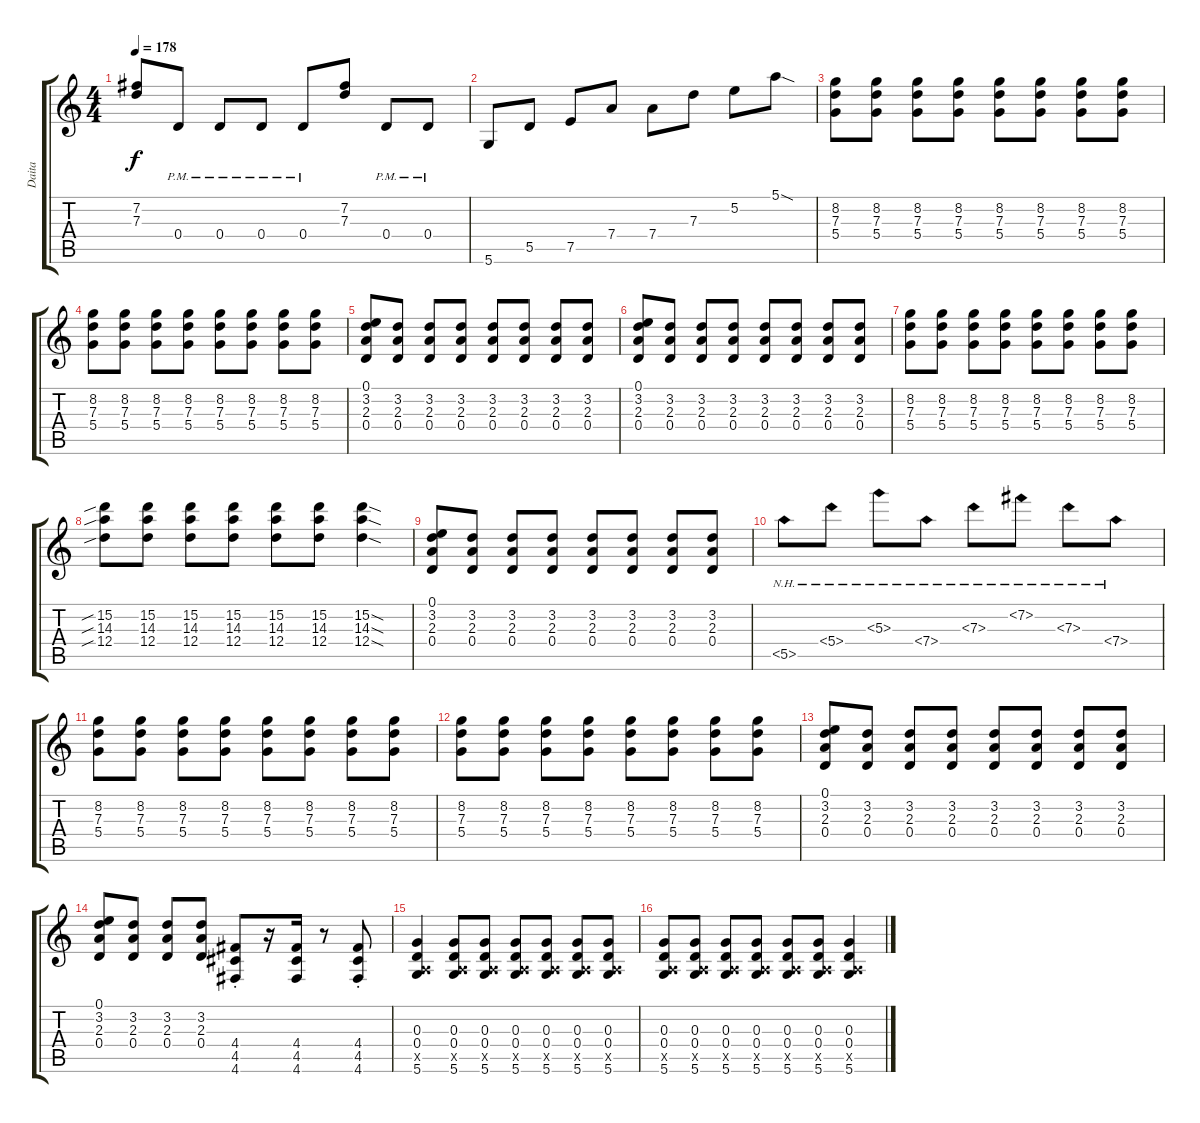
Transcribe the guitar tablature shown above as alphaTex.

\track ("Daita" "Daita") {instrument distortionguitar}
\staff {score tabs}
\tuning (E4 B3 G3 D3 A2 D2) {hide}
\ts (4 4)
\tempo 178
\clef g2
\ks c
(7.2 7.3).8{dy f} 0.4{pm}.8 0.4{pm}.8 0.4{pm}.8 0.4{pm}.8 (7.2 7.3).8 0.4{pm}.8 0.4{pm}.8 |
5.6.8 5.5.8 7.5.8 7.4.8 7.4.8 7.3.8 5.2.8 5.1{sod}.8 |
(8.2 7.3 5.4).8 (8.2 7.3 5.4).8 (8.2 7.3 5.4).8 (8.2 7.3 5.4).8 (8.2 7.3 5.4).8 (8.2 7.3 5.4).8 (8.2 7.3 5.4).8 (8.2 7.3 5.4).8 |
(8.2 7.3 5.4).8 (8.2 7.3 5.4).8 (8.2 7.3 5.4).8 (8.2 7.3 5.4).8 (8.2 7.3 5.4).8 (8.2 7.3 5.4).8 (8.2 7.3 5.4).8 (8.2 7.3 5.4).8 |
(0.1 3.2 2.3 0.4).8 (3.2 2.3 0.4).8 (3.2 2.3 0.4).8 (3.2 2.3 0.4).8 (3.2 2.3 0.4).8 (3.2 2.3 0.4).8 (3.2 2.3 0.4).8 (3.2 2.3 0.4).8 |
(0.1 3.2 2.3 0.4).8 (3.2 2.3 0.4).8 (3.2 2.3 0.4).8 (3.2 2.3 0.4).8 (3.2 2.3 0.4).8 (3.2 2.3 0.4).8 (3.2 2.3 0.4).8 (3.2 2.3 0.4).8 |
(8.2 7.3 5.4).8 (8.2 7.3 5.4).8 (8.2 7.3 5.4).8 (8.2 7.3 5.4).8 (8.2 7.3 5.4).8 (8.2 7.3 5.4).8 (8.2 7.3 5.4).8 (8.2 7.3 5.4).8 |
(15.2{sib} 14.3{sib} 12.4{sib}).8 (15.2 14.3 12.4).8 (15.2 14.3 12.4).8 (15.2 14.3 12.4).8 (15.2 14.3 12.4).8 (15.2 14.3 12.4).8 (15.2{sod} 14.3{sod} 12.4{sod}).4 |
(0.1 3.2 2.3 0.4).8 (3.2 2.3 0.4).8 (3.2 2.3 0.4).8 (3.2 2.3 0.4).8 (3.2 2.3 0.4).8 (3.2 2.3 0.4).8 (3.2 2.3 0.4).8 (3.2 2.3 0.4).8 |
5.5{nh}.8 5.4{nh}.8 5.3{nh}.8 7.4{nh}.8 7.3{nh}.8 7.2{nh}.8 7.3{nh}.8 7.4{nh}.8 |
(8.2 7.3 5.4).8 (8.2 7.3 5.4).8 (8.2 7.3 5.4).8 (8.2 7.3 5.4).8 (8.2 7.3 5.4).8 (8.2 7.3 5.4).8 (8.2 7.3 5.4).8 (8.2 7.3 5.4).8 |
(8.2 7.3 5.4).8 (8.2 7.3 5.4).8 (8.2 7.3 5.4).8 (8.2 7.3 5.4).8 (8.2 7.3 5.4).8 (8.2 7.3 5.4).8 (8.2 7.3 5.4).8 (8.2 7.3 5.4).8 |
(0.1 3.2 2.3 0.4).8 (3.2 2.3 0.4).8 (3.2 2.3 0.4).8 (3.2 2.3 0.4).8 (3.2 2.3 0.4).8 (3.2 2.3 0.4).8 (3.2 2.3 0.4).8 (3.2 2.3 0.4).8 |
(0.1 3.2 2.3 0.4).8 (3.2 2.3 0.4).8 (3.2 2.3 0.4).8 (3.2 2.3 0.4).8 (4.4{st} 4.5{st} 4.6{st}).8 r.16 (4.4 4.5 4.6).16 r.8 (4.4{st} 4.5{st} 4.6{st}).8 |
(0.3 0.4 0.5{x} 5.6).4 (0.3 0.4 0.5{x} 5.6).8 (0.3 0.4 0.5{x} 5.6).8 (0.3 0.4 0.5{x} 5.6).8 (0.3 0.4 0.5{x} 5.6).8 (0.3 0.4 0.5{x} 5.6).8 (0.3 0.4 0.5{x} 5.6).8 |
(0.3 0.4 0.5{x} 5.6).8 (0.3 0.4 0.5{x} 5.6).8 (0.3 0.4 0.5{x} 5.6).8 (0.3 0.4 0.5{x} 5.6).8 (0.3 0.4 0.5{x} 5.6).8 (0.3 0.4 0.5{x} 5.6).8 (0.3 0.4 0.5{x} 5.6).4
